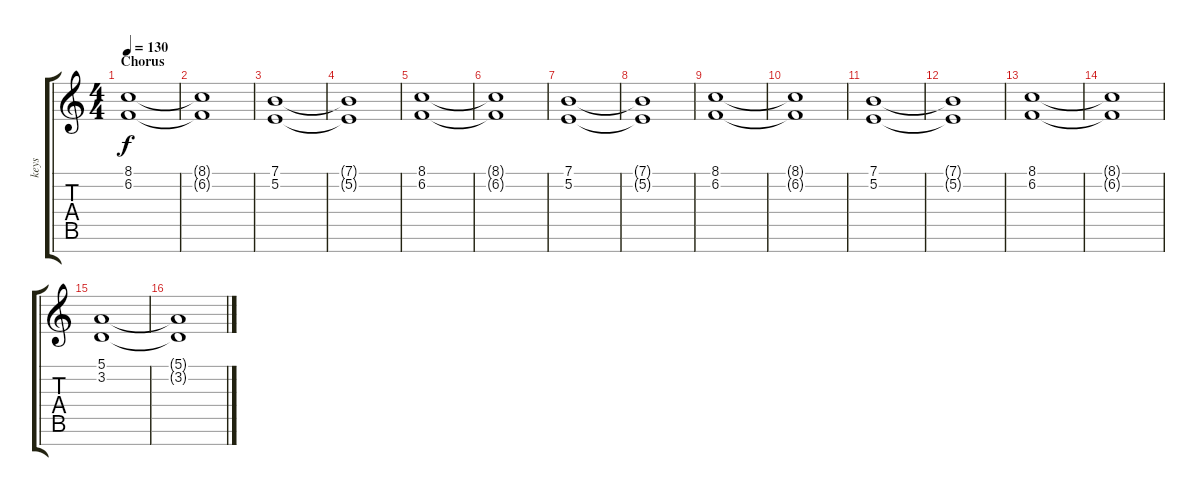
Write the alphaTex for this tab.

\track ("keys" "keys") {instrument pad7halo}
\staff {score tabs}
\tuning (E4 B3 G3 D3 A2 E2 B1) {hide}
\ts (4 4)
\section ("" "Chorus")
\tempo 130
\clef g2
\ks c
(8.1 6.2).1{dy f volume 10} |
(8.1{t} 6.2{t}).1 |
(7.1 5.2).1 |
(7.1{t} 5.2{t}).1 |
(8.1 6.2).1 |
(8.1{t} 6.2{t}).1 |
(7.1 5.2).1 |
(7.1{t} 5.2{t}).1 |
(8.1 6.2).1{volume 10} |
(8.1{t} 6.2{t}).1 |
(7.1 5.2).1 |
(7.1{t} 5.2{t}).1 |
(8.1 6.2).1 |
(8.1{t} 6.2{t}).1 |
(5.1 3.2).1 |
(5.1{t} 3.2{t}).1
